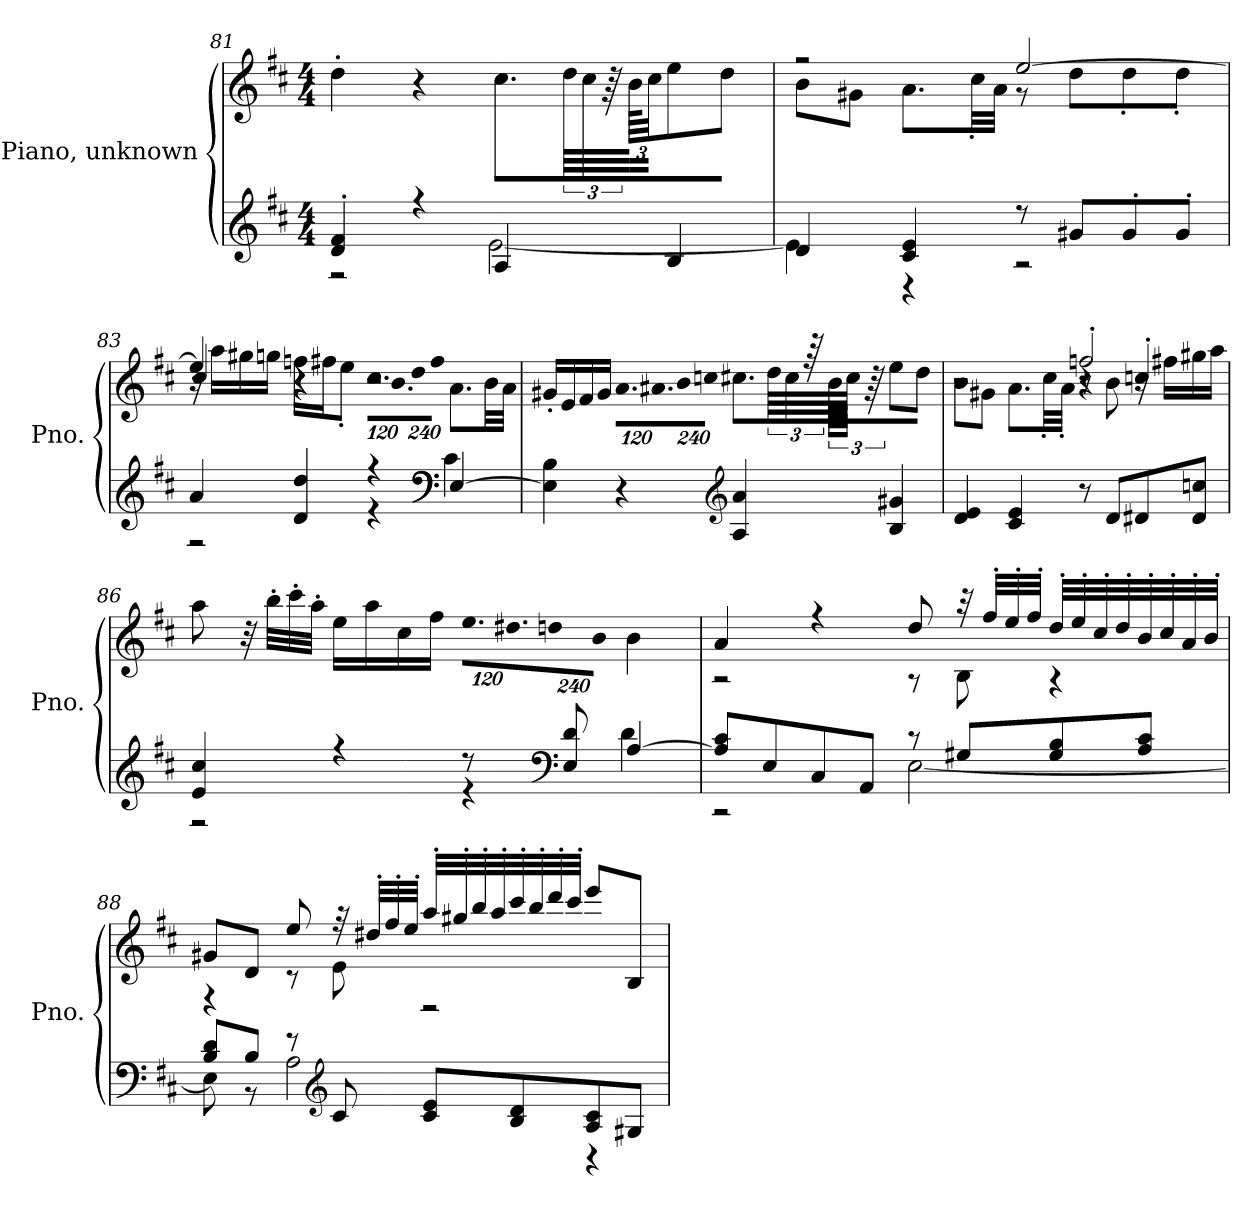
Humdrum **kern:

**kern	**kern
*part1	*part1
*staff2	*staff1
*I"Piano, unknown	*
*I'Pno.	*
*clefG2	*clefG2
*k[f#c#]	*k[f#c#]
*M4/4	*M4/4
=81	=81
*^	*
4d/' 4f#/'	2r	4dd'\
4r	.	4r
4A/	[2e\	8.cc#\L
.	.	96dd\LLL
.	.	96cc#\JJJJ
.	.	96r
*	*	*Xbrackettup
.	.	96b\KLLL
.	.	48cc#\JJ
4B/	.	8ee\
.	.	8dd\J
=82	=82	=82
*	*	*^
4d/	4e\]	2r	8b\L
.	.	.	8g#X\J
4c#/ 4e/	4r	.	8.a\L
.	.	.	32cc#'\LL
.	.	.	32a\JJJ
8r	2r	[2ee/	8r
8g#X/L	.	.	8dd\L
8g#'/	.	.	8dd'\
8g#'/J	.	.	8dd'\J
!!LO:LB:g=z
=83	=83	=83	=83
*	*	*	*^
4a/	2r	4ee/]	16r	4cc#/
.	.	.	16aa\LL	.
.	.	.	16gg#X\	.
.	.	.	16ggn\JJ	.
4d/ 4dd/	.	4r	16ffn\LL	4r
.	.	.	16ff#X\J	.
.	.	.	8ee'\J	.
!	!	!	!LO:N:vis=32.	!
4r	4r	2r	1920%103cc#\LLL	2r
!	!	!	!LO:N:vis=32.	!
.	.	.	1920%103b\J	.
!	!	!	!LO:N:vis=16	!
.	.	.	1920%137dd\	.
!	!	!	!LO:N:vis=16	!
.	.	.	1920%137ff#\JJ	.
*clefF4	*	*	*	*
[4E/	4c#\	.	8.a\L	.
.	.	.	32b\LL	.
.	.	.	32a\JJJ	.
*v	*v	*	*	*
*	*v	*v	*v
=84	=84
4E\] 4B\	16g#X'/LL
.	16e/
.	16f#/
.	16g#/JJ
!	!LO:N:vis=32.
4r	1920%103a\LLL
!	!LO:N:vis=32.
.	1920%103a#X\J
!	!LO:N:vis=16
.	1920%137b\
!	!LO:N:vis=16
.	1920%137ccn\JJ
*clefG2	*
4A/ 4a/	8.cc#X\L
*	*brackettup
.	96dd\LLL
.	96cc#\JJJJ
.	96r
.	96b\LLLL
.	96cc#\JJJJ
.	96r
4B/ 4g#X/	8ee\L
.	8dd\J
!!LO:PB:g=z
=85	=85
*	*^
*	*	*^
4d/ 4e/	2r	8b\L	2r
.	.	8g#X\J	.
4c#/ 4e/	.	8.a\L	.
.	.	32cc#'\LL	.
.	.	32a'\JJJ	.
8r	2ffn'/	8r	4r
8d/L	.	8b\	.
8d#X/	.	16r	4ccn'/
.	.	16ff#X\LL	.
8d#/ 8ccn/J	.	16gg#X\	.
.	.	16aa\JJ	.
*	*v	*v	*v
=86	=86
*^	*
4e/ 4cc#/	2r	8aa\
.	.	32r
.	.	32bb'\LLL
.	.	32ccc#'\
.	.	32aa'\JJJ
4r	.	16ee\LL
.	.	16aa\
.	.	16cc#\
.	.	16ff#\JJ
*	*	*Xbrackettup
!	!	!LO:N:vis=32.
8r	4r	1920%103ee\LLL
!	!	!LO:N:vis=32.
.	.	1920%103dd#X\J
!	!	!LO:N:vis=16
.	.	1920%137ddn\
*clefF4	*	*
8E/ 8d/	.	.
!	!	!LO:N:vis=16
.	.	1920%137b\JJ
[4A/	4d\	4b\
!!LO:LB:g=z
=87	=87	=87
*	*	*^
8A/] 8c#/L	2r	4a/	2r
8E/	.	.	.
8C#/	.	4r	.
8AA/J	.	.	.
8r	[2E\	8dd/	8r
8G#X/L	.	32r	8B\
.	.	32ff#'/LLL	.
.	.	32ee'/	.
.	.	32ff#'/JJJ	.
8G#/ 8B/	.	32dd'/LLL	4r
.	.	32ee'/	.
.	.	32cc#'/	.
.	.	32dd'/	.
8A/ 8c#/J	.	32b'/	.
.	.	32cc#'/	.
.	.	32a'/	.
.	.	32b'/JJJ	.
=88	=88	=88	=88
8B/ 8d/L	8E\]	8g#X/L	4r
8B/J	8r	8d/J	.
8r	2A\	8ee/	8r
*clefG2	*	*	*
8c#/	.	32r	8e\
.	.	32dd#X'/LLL	.
.	.	32ff#'/	.
.	.	32ee'/JJJ	.
8c#/ 8e/L	.	32aa'/LLL	2r
.	.	32gg#X'/	.
.	.	32bb'/	.
.	.	32aa'/	.
8B/ 8d/	.	32ccc#'/	.
.	.	32bb'/	.
.	.	32ddd'/	.
.	.	32ccc#'/JJJ	.
8A/ 8c#/	4r	8eee/L	.
8G#X/J	.	8B/J	.
*v	*v	*	*
*	*v	*v
=	=
*-	*-
